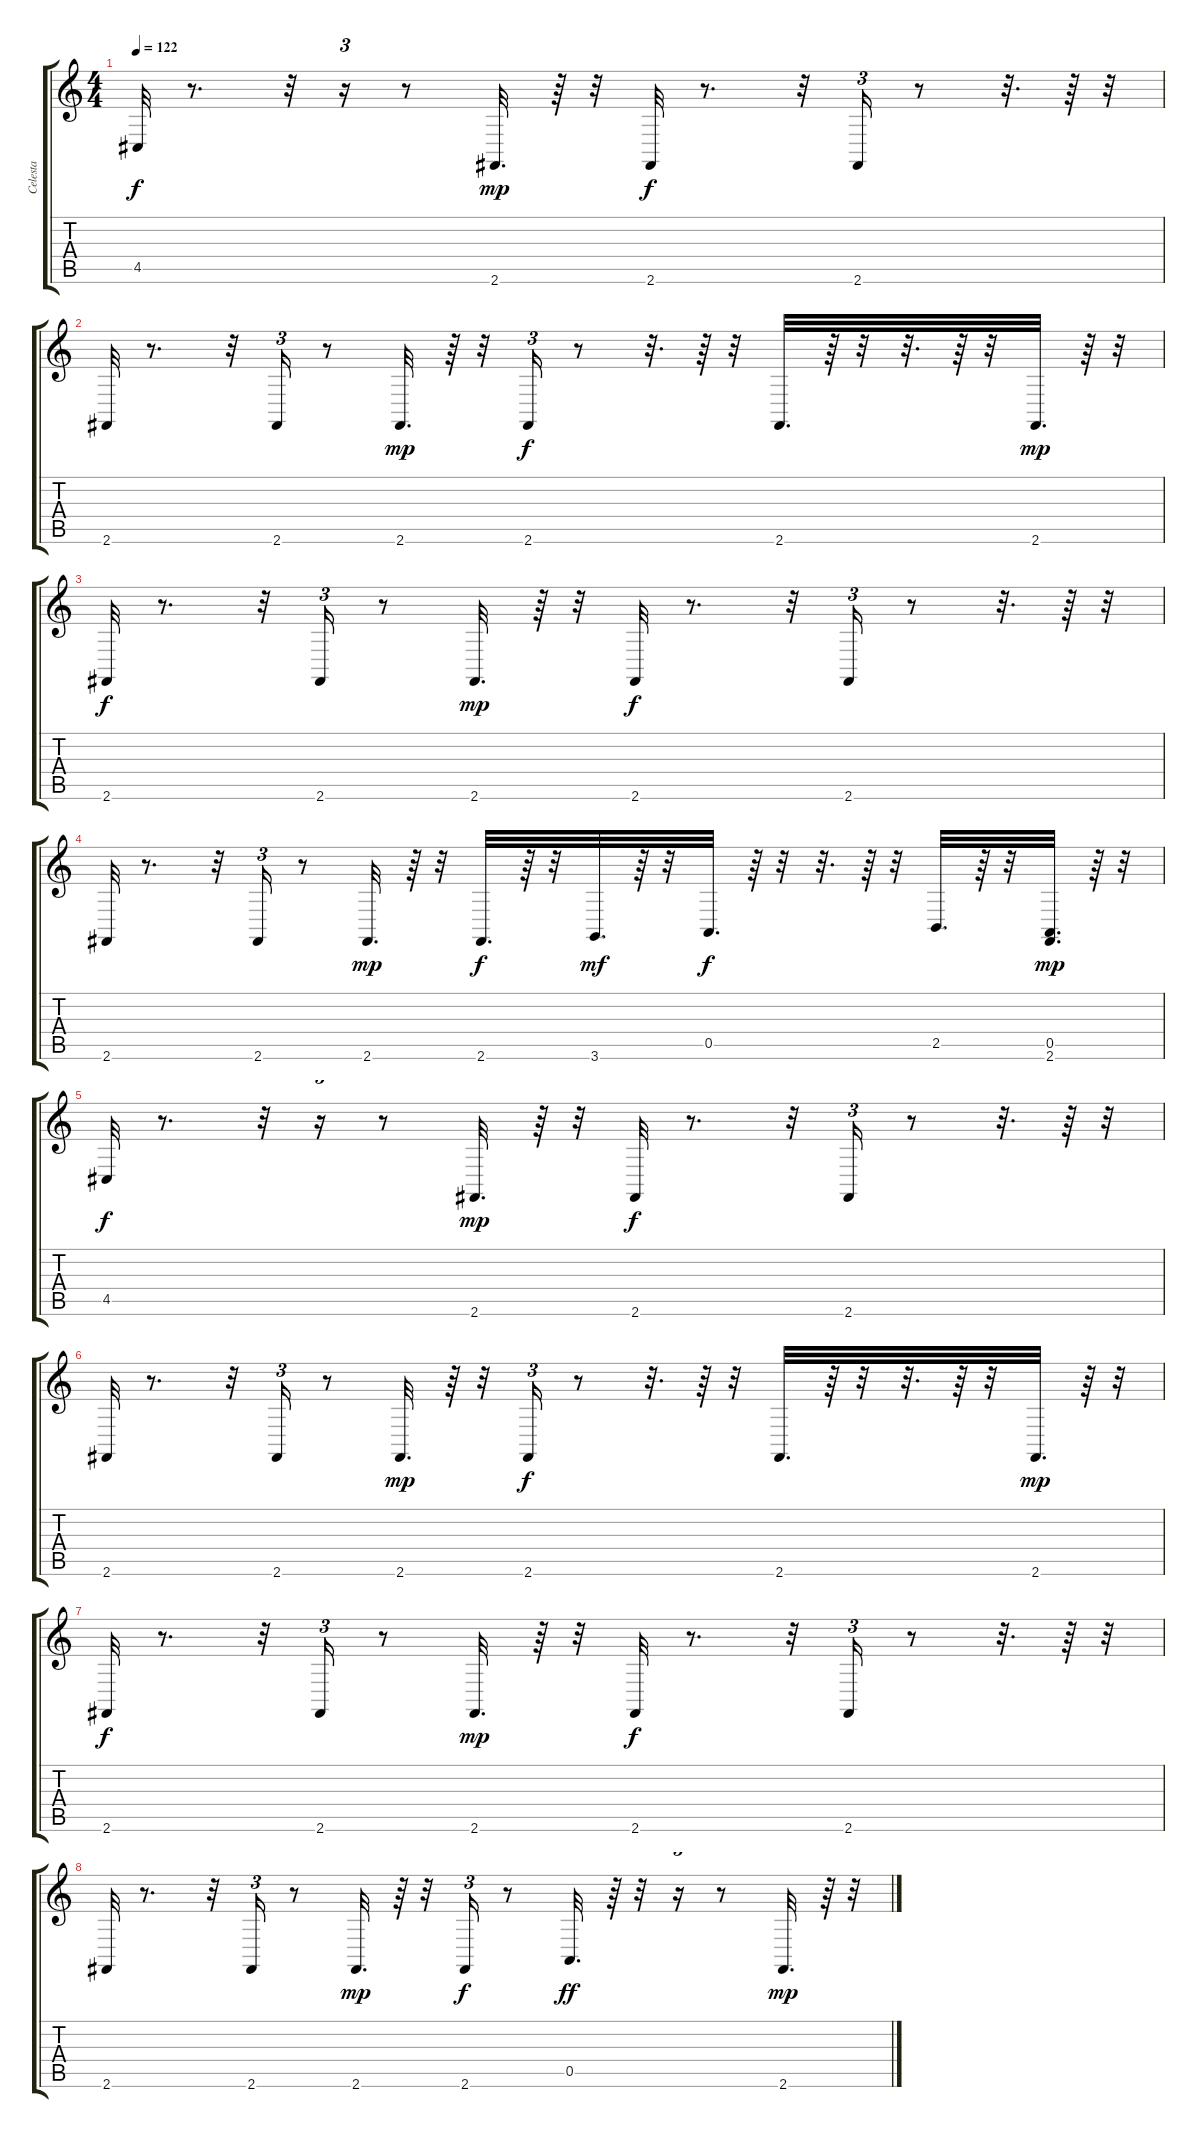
\track ("Celesta" "Celesta") {instrument celesta}
\staff {score tabs}
\tuning (E4 B3 G3 D3 A2 E2) {hide}
\ts (4 4)
\tempo 122
\clef g2
\ks c
4.5.32{dy f} r.8{d} r.32 r.16{tu (3 2)} r.8 2.6.32{d dy mp} r.64 r.32 2.6.32{dy f} r.8{d} r.32 2.6.16{tu (3 2)} r.8 r.32{d} r.64 r.32 |
2.6.32 r.8{d} r.32 2.6.16{tu (3 2)} r.8 2.6.32{d dy mp} r.64 r.32 2.6.16{tu (3 2) dy f} r.8 r.32{d} r.64 r.32 2.6.32{d} r.64 r.32 r.32{d} r.64 r.32 2.6.32{d dy mp} r.64 r.32 |
2.6.32{dy f} r.8{d} r.32 2.6.16{tu (3 2)} r.8 2.6.32{d dy mp} r.64 r.32 2.6.32{dy f} r.8{d} r.32 2.6.16{tu (3 2)} r.8 r.32{d} r.64 r.32 |
2.6.32 r.8{d} r.32 2.6.16{tu (3 2)} r.8 2.6.32{d dy mp} r.64 r.32 2.6.32{d dy f} r.64 r.32 3.6.32{d dy mf} r.64 r.32 0.5.32{d dy f} r.64 r.32 r.32{d} r.64 r.32 2.5.32{d} r.64 r.32 (0.5 2.6).32{d dy mp} r.64 r.32 |
4.5.32{dy f} r.8{d} r.32 r.16{tu (3 2)} r.8 2.6.32{d dy mp} r.64 r.32 2.6.32{dy f} r.8{d} r.32 2.6.16{tu (3 2)} r.8 r.32{d} r.64 r.32 |
2.6.32 r.8{d} r.32 2.6.16{tu (3 2)} r.8 2.6.32{d dy mp} r.64 r.32 2.6.16{tu (3 2) dy f} r.8 r.32{d} r.64 r.32 2.6.32{d} r.64 r.32 r.32{d} r.64 r.32 2.6.32{d dy mp} r.64 r.32 |
2.6.32{dy f} r.8{d} r.32 2.6.16{tu (3 2)} r.8 2.6.32{d dy mp} r.64 r.32 2.6.32{dy f} r.8{d} r.32 2.6.16{tu (3 2)} r.8 r.32{d} r.64 r.32 |
2.6.32 r.8{d} r.32 2.6.16{tu (3 2)} r.8 2.6.32{d dy mp} r.64 r.32 2.6.16{tu (3 2) dy f} r.8 0.5.32{d dy ff} r.64 r.32 r.16{tu (3 2)} r.8 2.6.32{d dy mp} r.64 r.32
